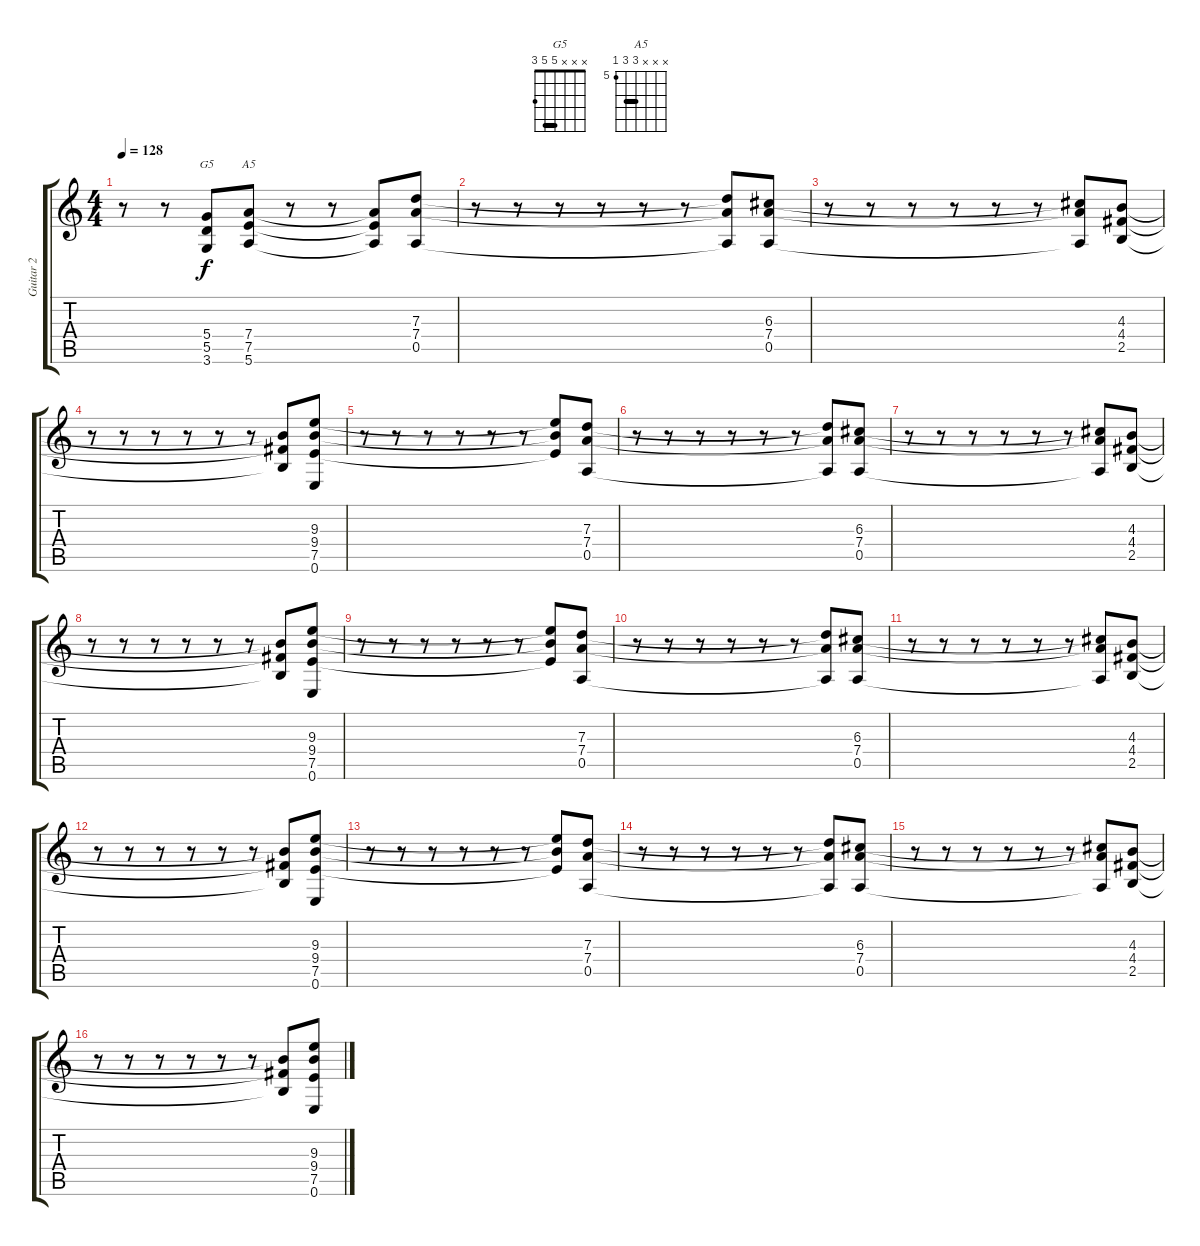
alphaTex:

\track ("Guitar 2" "Guitar 2") {instrument acousticguitarsteel}
\staff {score tabs}
\tuning (E4 B3 G3 D3 A2 E2) {hide}
\chord ("G5" x x x 5 5 3) {barre 5}
\chord ("A5" x x x 7 7 5) {firstfret 5 barre 7}
\ts (4 4)
\tempo 128
\clef g2
\ks c
r.8{dy f} r.8 (5.4{t} 5.5{t} 3.6{t}).8{ch "G5"} (7.4 7.5 5.6).8{ch "A5"} r.8 r.8 (7.4{t} 7.5{t} 5.6{t}).8 (7.3 7.4 0.5).8 |
r.8 r.8 r.8 r.8 r.8 r.8 (7.3{t} 7.4{t} 0.5{t}).8 (6.3 7.4 0.5).8 |
r.8 r.8 r.8 r.8 r.8 r.8 (6.3{t} 7.4{t} 0.5{t}).8 (4.3 4.4 2.5).8 |
r.8 r.8 r.8 r.8 r.8 r.8 (4.3{t} 4.4{t} 2.5{t}).8 (9.3 9.4 7.5 0.6).8 |
r.8 r.8 r.8 r.8 r.8 r.8 (9.3{t} 9.4{t} 7.5{t}).8 (7.3 7.4 0.5).8 |
r.8 r.8 r.8 r.8 r.8 r.8 (7.3{t} 7.4{t} 0.5{t}).8 (6.3 7.4 0.5).8 |
r.8 r.8 r.8 r.8 r.8 r.8 (6.3{t} 7.4{t} 0.5{t}).8 (4.3 4.4 2.5).8 |
r.8 r.8 r.8 r.8 r.8 r.8 (4.3{t} 4.4{t} 2.5{t}).8 (9.3 9.4 7.5 0.6).8 |
r.8 r.8 r.8 r.8 r.8 r.8 (9.3{t} 9.4{t} 7.5{t}).8 (7.3 7.4 0.5).8 |
r.8 r.8 r.8 r.8 r.8 r.8 (7.3{t} 7.4{t} 0.5{t}).8 (6.3 7.4 0.5).8 |
r.8 r.8 r.8 r.8 r.8 r.8 (6.3{t} 7.4{t} 0.5{t}).8 (4.3 4.4 2.5).8 |
r.8 r.8 r.8 r.8 r.8 r.8 (4.3{t} 4.4{t} 2.5{t}).8 (9.3 9.4 7.5 0.6).8 |
r.8 r.8 r.8 r.8 r.8 r.8 (9.3{t} 9.4{t} 7.5{t}).8 (7.3 7.4 0.5).8 |
r.8 r.8 r.8 r.8 r.8 r.8 (7.3{t} 7.4{t} 0.5{t}).8 (6.3 7.4 0.5).8 |
r.8 r.8 r.8 r.8 r.8 r.8 (6.3{t} 7.4{t} 0.5{t}).8 (4.3 4.4 2.5).8 |
r.8 r.8 r.8 r.8 r.8 r.8 (4.3{t} 4.4{t} 2.5{t}).8 (9.3 9.4 7.5 0.6).8
